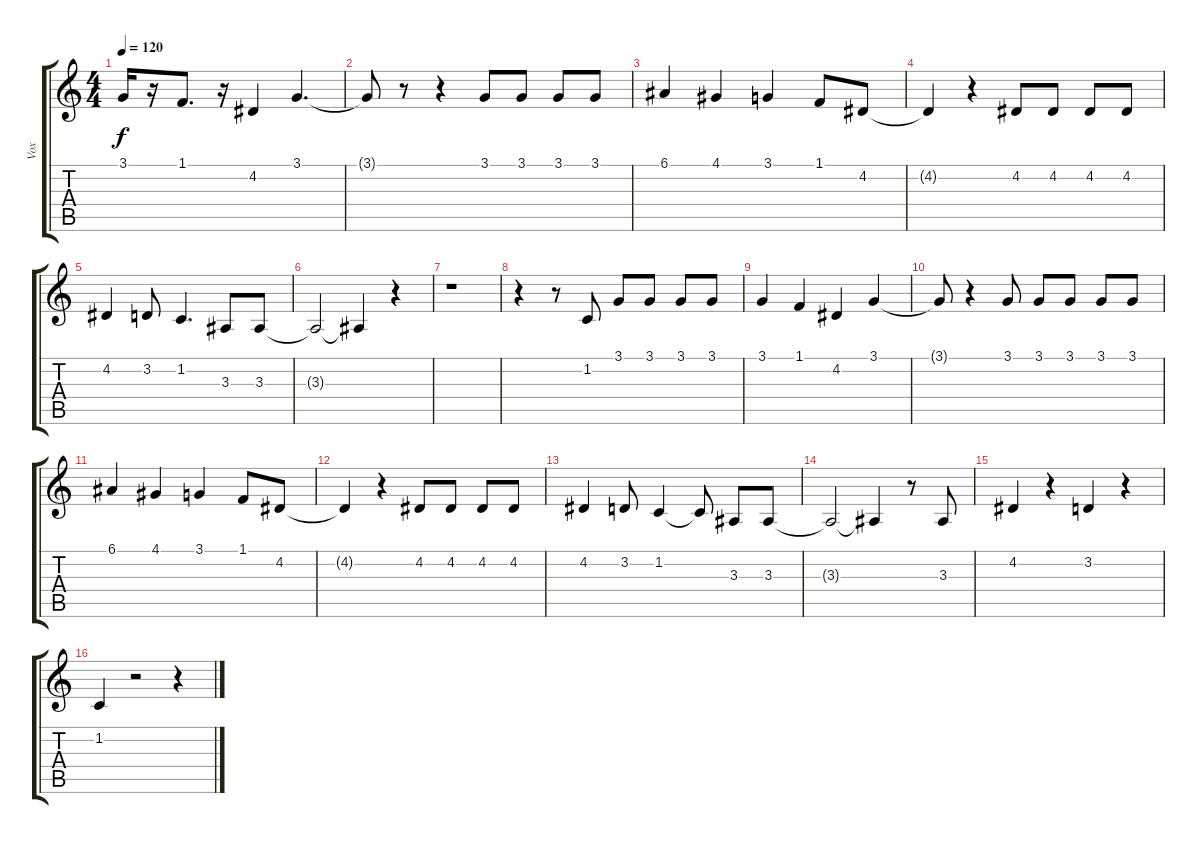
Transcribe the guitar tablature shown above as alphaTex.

\track ("Vox" "Vox") {instrument bassoon}
\staff {score tabs}
\tuning (E4 B3 G3 D3 A2 E2) {hide}
\ts (4 4)
\tempo 120
\clef g2
\ks c
3.1{t}.16{dy f} r.16 1.1.8{d} r.16 4.2.4 3.1.4{d} |
3.1{t}.8 r.8 r.4 3.1.8 3.1.8 3.1.8 3.1.8 |
6.1.4 4.1.4 3.1.4 1.1.8 4.2.8 |
4.2{t}.4 r.4 4.2.8 4.2.8 4.2.8 4.2.8 |
4.2.4 3.2.8 1.2.4{d} 3.3.8 3.3.8 |
3.3{t}.2 3.3{t}.4 r.4 |
r.1 |
r.4 r.8 1.2.8 3.1.8 3.1.8 3.1.8 3.1.8 |
3.1.4 1.1.4 4.2.4 3.1.4 |
3.1{t}.8 r.4 3.1.8 3.1.8 3.1.8 3.1.8 3.1.8 |
6.1.4 4.1.4 3.1.4 1.1.8 4.2.8 |
4.2{t}.4 r.4 4.2.8 4.2.8 4.2.8 4.2.8 |
4.2.4 3.2.8 1.2.4 1.2{t}.8 3.3.8 3.3.8 |
3.3{t}.2 3.3{t}.4 r.8 3.3.8 |
4.2.4 r.4 3.2.4 r.4 |
1.2.4 r.2 r.4
